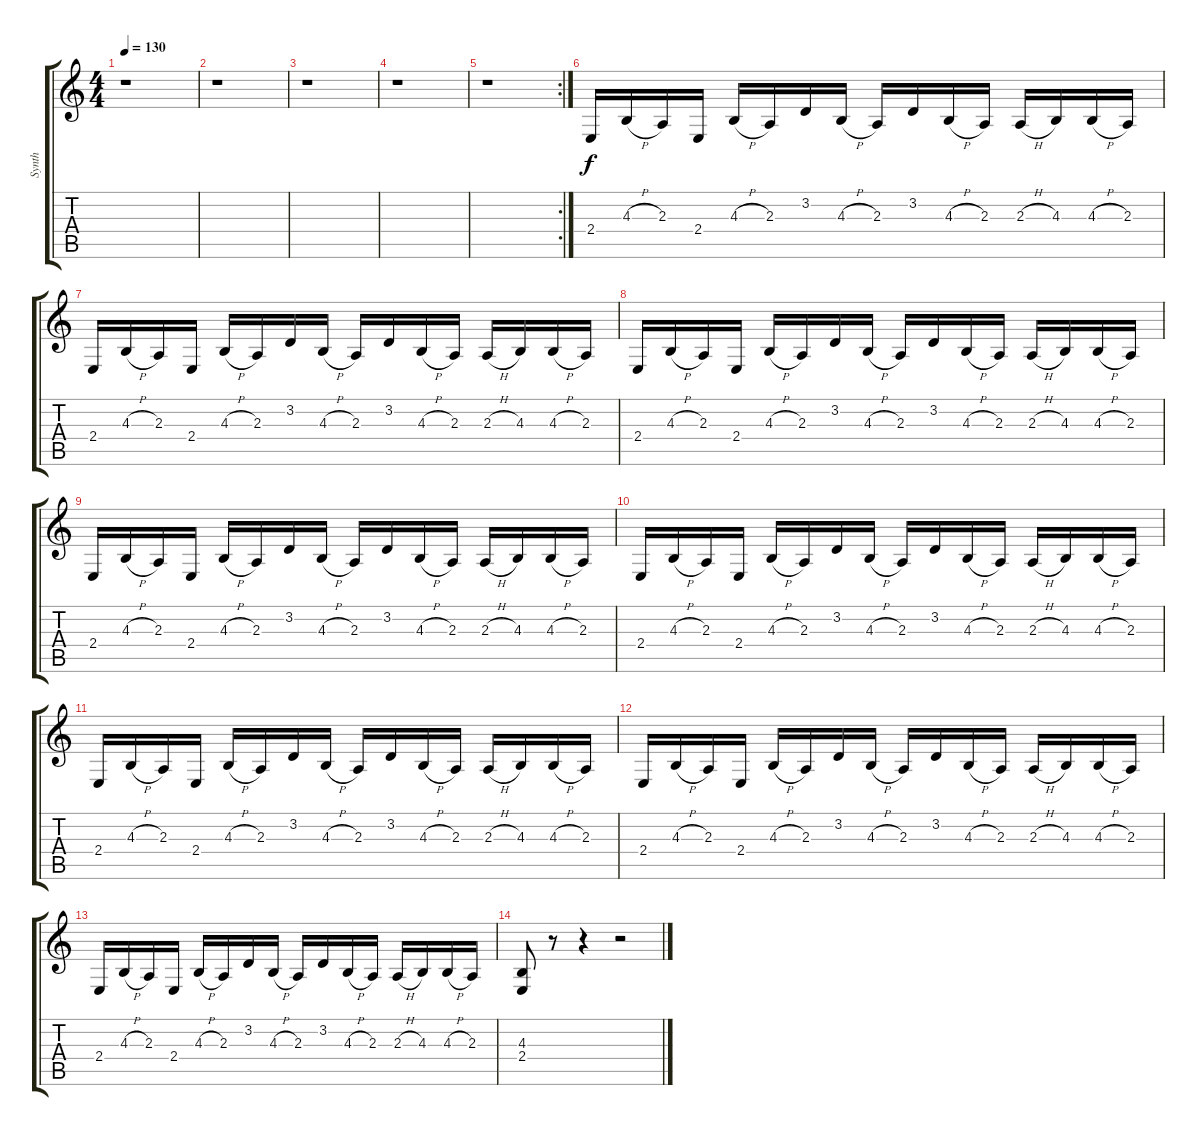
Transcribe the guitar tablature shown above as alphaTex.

\track ("Synth" "Synth") {instrument lead2sawtooth}
\staff {score tabs}
\tuning (E4 B3 G3 D3 A2 E2) {hide}
\ts (4 4)
\tempo 130
\clef g2
\ks c
r.1{dy f} |
r.1 |
r.1 |
r.1 |
\rc 2
r.1 |
2.4.16 4.3{h}.16 2.3.16 2.4.16 4.3{h}.16 2.3.16 3.2.16 4.3{h}.16 2.3.16 3.2.16 4.3{h}.16 2.3.16 2.3{h}.16 4.3.16 4.3{h}.16 2.3.16 |
2.4.16 4.3{h}.16 2.3.16 2.4.16 4.3{h}.16 2.3.16 3.2.16 4.3{h}.16 2.3.16 3.2.16 4.3{h}.16 2.3.16 2.3{h}.16 4.3.16 4.3{h}.16 2.3.16 |
2.4.16 4.3{h}.16 2.3.16 2.4.16 4.3{h}.16 2.3.16 3.2.16 4.3{h}.16 2.3.16 3.2.16 4.3{h}.16 2.3.16 2.3{h}.16 4.3.16 4.3{h}.16 2.3.16 |
2.4.16 4.3{h}.16 2.3.16 2.4.16 4.3{h}.16 2.3.16 3.2.16 4.3{h}.16 2.3.16 3.2.16 4.3{h}.16 2.3.16 2.3{h}.16 4.3.16 4.3{h}.16 2.3.16 |
2.4.16 4.3{h}.16 2.3.16 2.4.16 4.3{h}.16 2.3.16 3.2.16 4.3{h}.16 2.3.16 3.2.16 4.3{h}.16 2.3.16 2.3{h}.16 4.3.16 4.3{h}.16 2.3.16 |
2.4.16 4.3{h}.16 2.3.16 2.4.16 4.3{h}.16 2.3.16 3.2.16 4.3{h}.16 2.3.16 3.2.16 4.3{h}.16 2.3.16 2.3{h}.16 4.3.16 4.3{h}.16 2.3.16 |
2.4.16 4.3{h}.16 2.3.16 2.4.16 4.3{h}.16 2.3.16 3.2.16 4.3{h}.16 2.3.16 3.2.16 4.3{h}.16 2.3.16 2.3{h}.16 4.3.16 4.3{h}.16 2.3.16 |
2.4.16 4.3{h}.16 2.3.16 2.4.16 4.3{h}.16 2.3.16 3.2.16 4.3{h}.16 2.3.16 3.2.16 4.3{h}.16 2.3.16 2.3{h}.16 4.3.16 4.3{h}.16 2.3.16 |
(4.3 2.4).8 r.8 r.4 r.2
